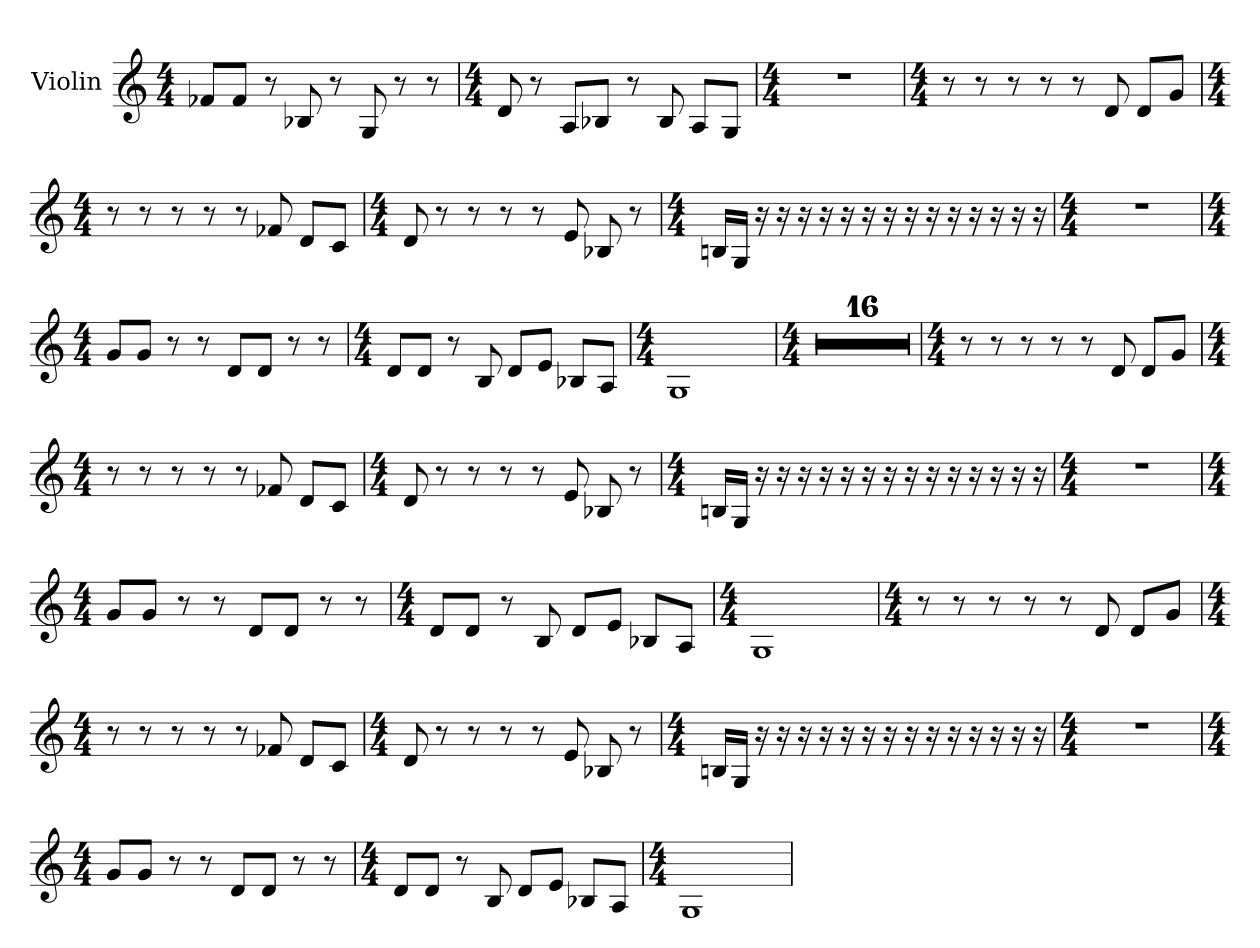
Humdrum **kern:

**kern
*part1
*staff1
*I"Violin
*I'Vln
*M4/4
=
8f-XL
8f-J
8r
8B-X
8r
8G
8r
8r
=
*M4/4
8d
8r
8AL
8B-XJ
8r
8B-
8AL
8GJ
=
*M4/4
1r
=
*M4/4
8r
8r
8r
8r
8r
8d
8dL
8gJ
=
*M4/4
8r
8r
8r
8r
8r
8f-X
8dL
8cJ
=
*M4/4
8d
8r
8r
8r
8r
8e
8B-X
8r
=
*M4/4
16BnLL
16GJJ
16r
16r
16r
16r
16r
16r
16r
16r
16r
16r
16r
16r
16r
16r
=
*M4/4
1r
=
*M4/4
8gL
8gJ
8r
8r
8dL
8dJ
8r
8r
=
*M4/4
8dL
8dJ
8r
8B
8dL
8eJ
8B-XL
8AJ
=
*M4/4
1G
=
*M4/4
1r
=
*M4/4
1r
=
*M4/4
1r
=
*M4/4
1r
=
*M4/4
1r
=
*M4/4
1r
=
*M4/4
1r
=
*M4/4
1r
=
*M4/4
1r
=
*M4/4
1r
=
*M4/4
1r
=
*M4/4
1r
=
*M4/4
1r
=
*M4/4
1r
=
*M4/4
1r
=
*M4/4
1r
=
*M4/4
8r
8r
8r
8r
8r
8d
8dL
8gJ
=
*M4/4
8r
8r
8r
8r
8r
8f-X
8dL
8cJ
=
*M4/4
8d
8r
8r
8r
8r
8e
8B-X
8r
=
*M4/4
16BnLL
16GJJ
16r
16r
16r
16r
16r
16r
16r
16r
16r
16r
16r
16r
16r
16r
=
*M4/4
1r
=
*M4/4
8gL
8gJ
8r
8r
8dL
8dJ
8r
8r
=
*M4/4
8dL
8dJ
8r
8B
8dL
8eJ
8B-XL
8AJ
=
*M4/4
1G
=
*M4/4
8r
8r
8r
8r
8r
8d
8dL
8gJ
=
*M4/4
8r
8r
8r
8r
8r
8f-X
8dL
8cJ
=
*M4/4
8d
8r
8r
8r
8r
8e
8B-X
8r
=
*M4/4
16BnLL
16GJJ
16r
16r
16r
16r
16r
16r
16r
16r
16r
16r
16r
16r
16r
16r
=
*M4/4
1r
=
*M4/4
8gL
8gJ
8r
8r
8dL
8dJ
8r
8r
=
*M4/4
8dL
8dJ
8r
8B
8dL
8eJ
8B-XL
8AJ
=
*M4/4
1G
=
*-
